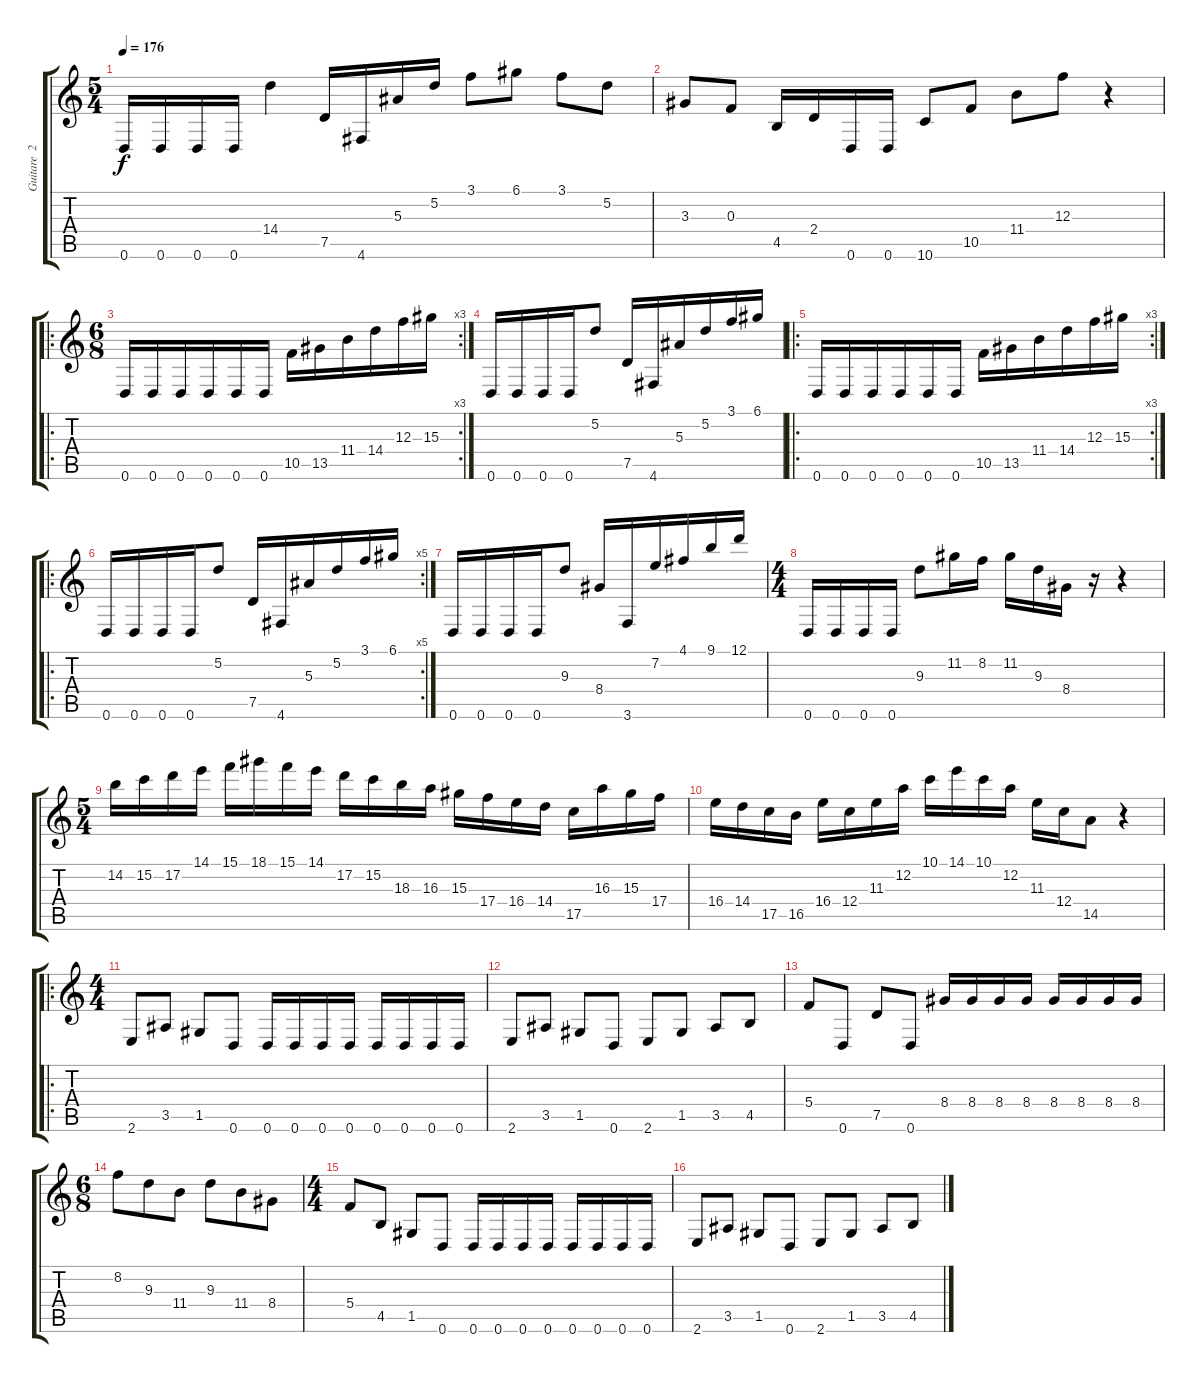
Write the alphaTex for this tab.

\track ("Guitare  2" "Guitare  2") {instrument distortionguitar}
\staff {score tabs}
\tuning (D4 A3 F3 C3 G2 D2) {hide}
\ts (5 4)
\tempo 176
\clef g2
\ks c
0.6.16{dy f instrument distortionguitar} 0.6.16 0.6.16 0.6.16 14.4.4 7.5.16 4.6.16 5.3.16 5.2.16 3.1.8 6.1.8 3.1.8 5.2.8 |
3.3.8 0.3.8 4.5.16 2.4.16 0.6.16 0.6.16 10.6.8 10.5.8 11.4.8 12.3.8 r.4 |
\ro
\rc 3
\ts (6 8)
0.6.16 0.6.16 0.6.16 0.6.16 0.6.16 0.6.16 10.5.16 13.5.16 11.4.16 14.4.16 12.3.16 15.3.16 |
0.6.16 0.6.16 0.6.16 0.6.16 5.2.8 7.5.16 4.6.16 5.3.16 5.2.16 3.1.16 6.1.16 |
\ro
\rc 3
0.6.16 0.6.16 0.6.16 0.6.16 0.6.16 0.6.16 10.5.16 13.5.16 11.4.16 14.4.16 12.3.16 15.3.16 |
\ro
\rc 5
0.6.16 0.6.16 0.6.16 0.6.16 5.2.8 7.5.16 4.6.16 5.3.16 5.2.16 3.1.16 6.1.16 |
0.6.16 0.6.16 0.6.16 0.6.16 9.3.8 8.4.16 3.6.16 7.2.16 4.1.16 9.1.16 12.1.16 |
\ts (4 4)
0.6.16 0.6.16 0.6.16 0.6.16 9.3.8 11.2.16 8.2.16 11.2.16 9.3.16 8.4.16 r.16 r.4 |
\ts (5 4)
14.2.16 15.2.16 17.2.16 14.1.16 15.1.16 18.1.16 15.1.16 14.1.16 17.2.16 15.2.16 18.3.16 16.3.16 15.3.16 17.4.16 16.4.16 14.4.16 17.5.16 16.3.16 15.3.16 17.4.16 |
16.4.16 14.4.16 17.5.16 16.5.16 16.4.16 12.4.16 11.3.16 12.2.16 10.1.16 14.1.16 10.1.16 12.2.16 11.3.16 12.4.16 14.5.8 r.4 |
\ro
\ts (4 4)
2.6.8 3.5.8 1.5.8 0.6.8 0.6.16 0.6.16 0.6.16 0.6.16 0.6.16 0.6.16 0.6.16 0.6.16 |
2.6.8 3.5.8 1.5.8 0.6.8 2.6.8 1.5.8 3.5.8 4.5.8 |
5.4.8 0.6.8 7.5.8 0.6.8 8.4.16 8.4.16 8.4.16 8.4.16 8.4.16 8.4.16 8.4.16 8.4.16 |
\ts (6 8)
8.2.8 9.3.8 11.4.8 9.3.8 11.4.8 8.4.8 |
\ts (4 4)
5.4.8 4.5.8 1.5.8 0.6.8 0.6.16 0.6.16 0.6.16 0.6.16 0.6.16 0.6.16 0.6.16 0.6.16 |
2.6.8 3.5.8 1.5.8 0.6.8 2.6.8 1.5.8 3.5.8 4.5.8
